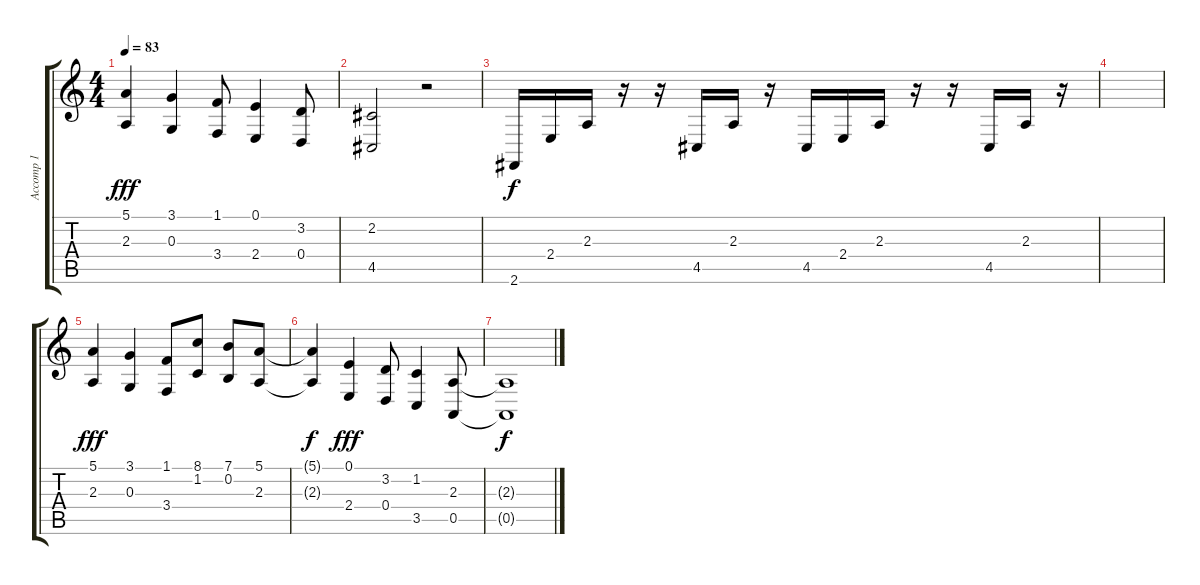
\track ("Accomp 1" "Accomp 1") {instrument electricgrandpiano}
\staff {score tabs}
\tuning (E4 B3 G3 D3 A2 E2) {hide}
\ts (4 4)
\tempo 83
\clef g2
\ks c
(5.1 2.3).4{dy fff} (3.1 0.3).4 (1.1 3.4).8 (0.1 2.4).4 (3.2 0.4).8 |
(2.2 4.5).2 r.2 |
2.6.16{dy f} 2.4.16 2.3.16 r.16 r.16 4.5.16 2.3.16 r.16 4.5.16 2.4.16 2.3.16 r.16 r.16 4.5.16 2.3.16 r.16 |
|
(5.1 2.3).4{dy fff} (3.1 0.3).4 (1.1 3.4).8 (8.1 1.2).8 (7.1 0.2).8 (5.1 2.3).8 |
(5.1{t} 2.3{t}).4{dy f} (0.1 2.4).4{dy fff} (3.2 0.4).8 (1.2 3.5).4 (2.3 0.5).8 |
(2.3{t} 0.5{t}).1{dy f volume 0}
